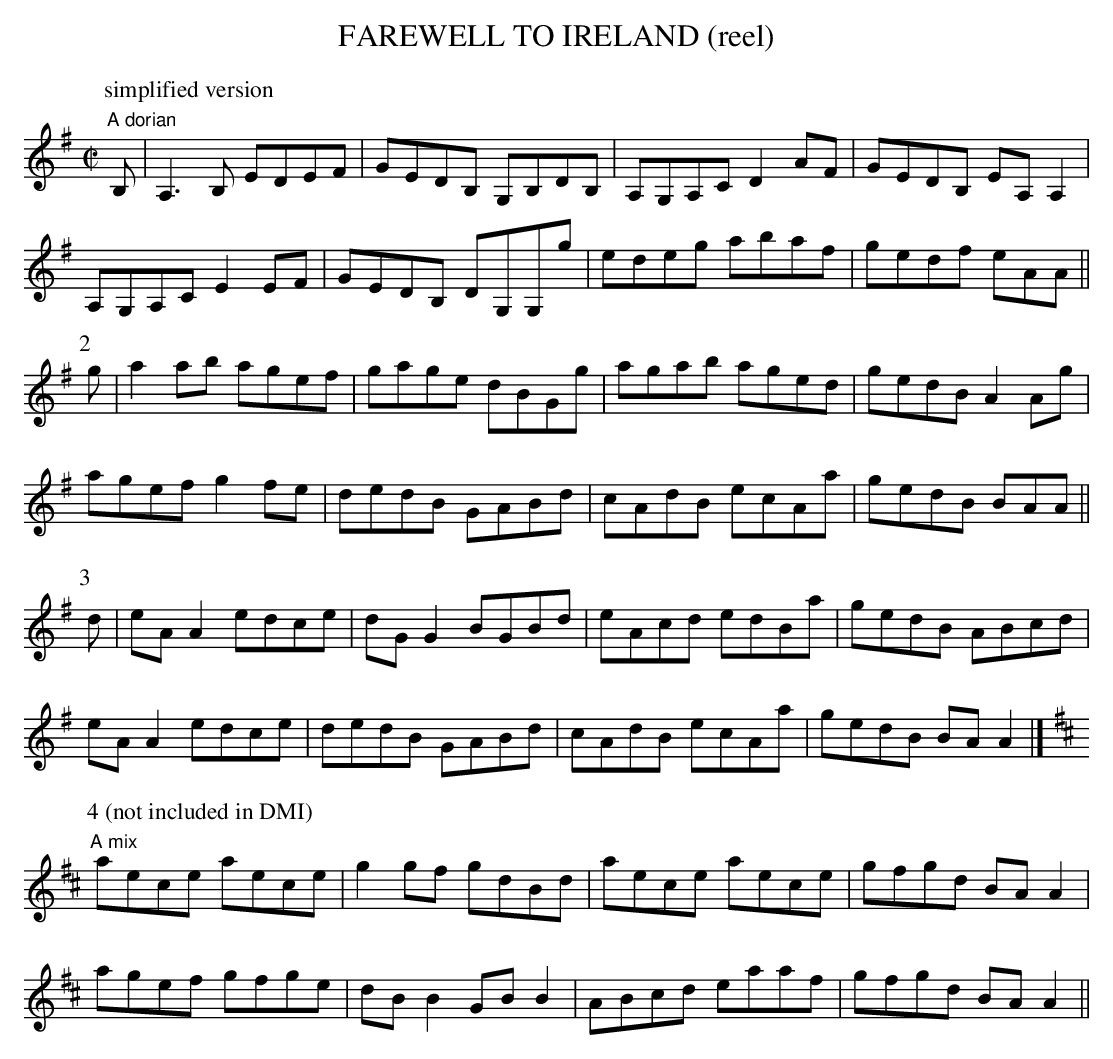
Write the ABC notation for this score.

X:1
T:FAREWELL TO IRELAND (reel)
a 4th part (per the Bothy Band arrangement) which involves
a key (or, more accurately, mode) change to A mix. I have
added my version of it to the 'simplified' setting.
M:C|
L:1/8
K:G
"A dorian"
P:simplified version
B,|A,3B, EDEF|GEDB, G,B,DB,|A,G,A,C D2AF|GEDB, EA,A,2|
A,G,A,C E2EF|GEDB, DG,G,g|edeg abaf|gedf eAA||
P:2
g|a2ab agef|gage dBGg|agab aged|gedB A2Ag|
agef g2fe|dedB GABd|cAdB ecAa|gedB BAA||
P:3
d|eAA2 edce|dGG2 BGBd|eAcd edBa|gedB ABcd|
eAA2 edce|dedB GABd|cAdB ecAa|gedB BAA2|]
P:4 (not included in DMI)
K:D
"A mix"
aece aece|g2gf gdBd|aece aece|gfgd BAA2|
agef gfge|dBB2 GBB2|ABcd eaaf|gfgd BAA2||
